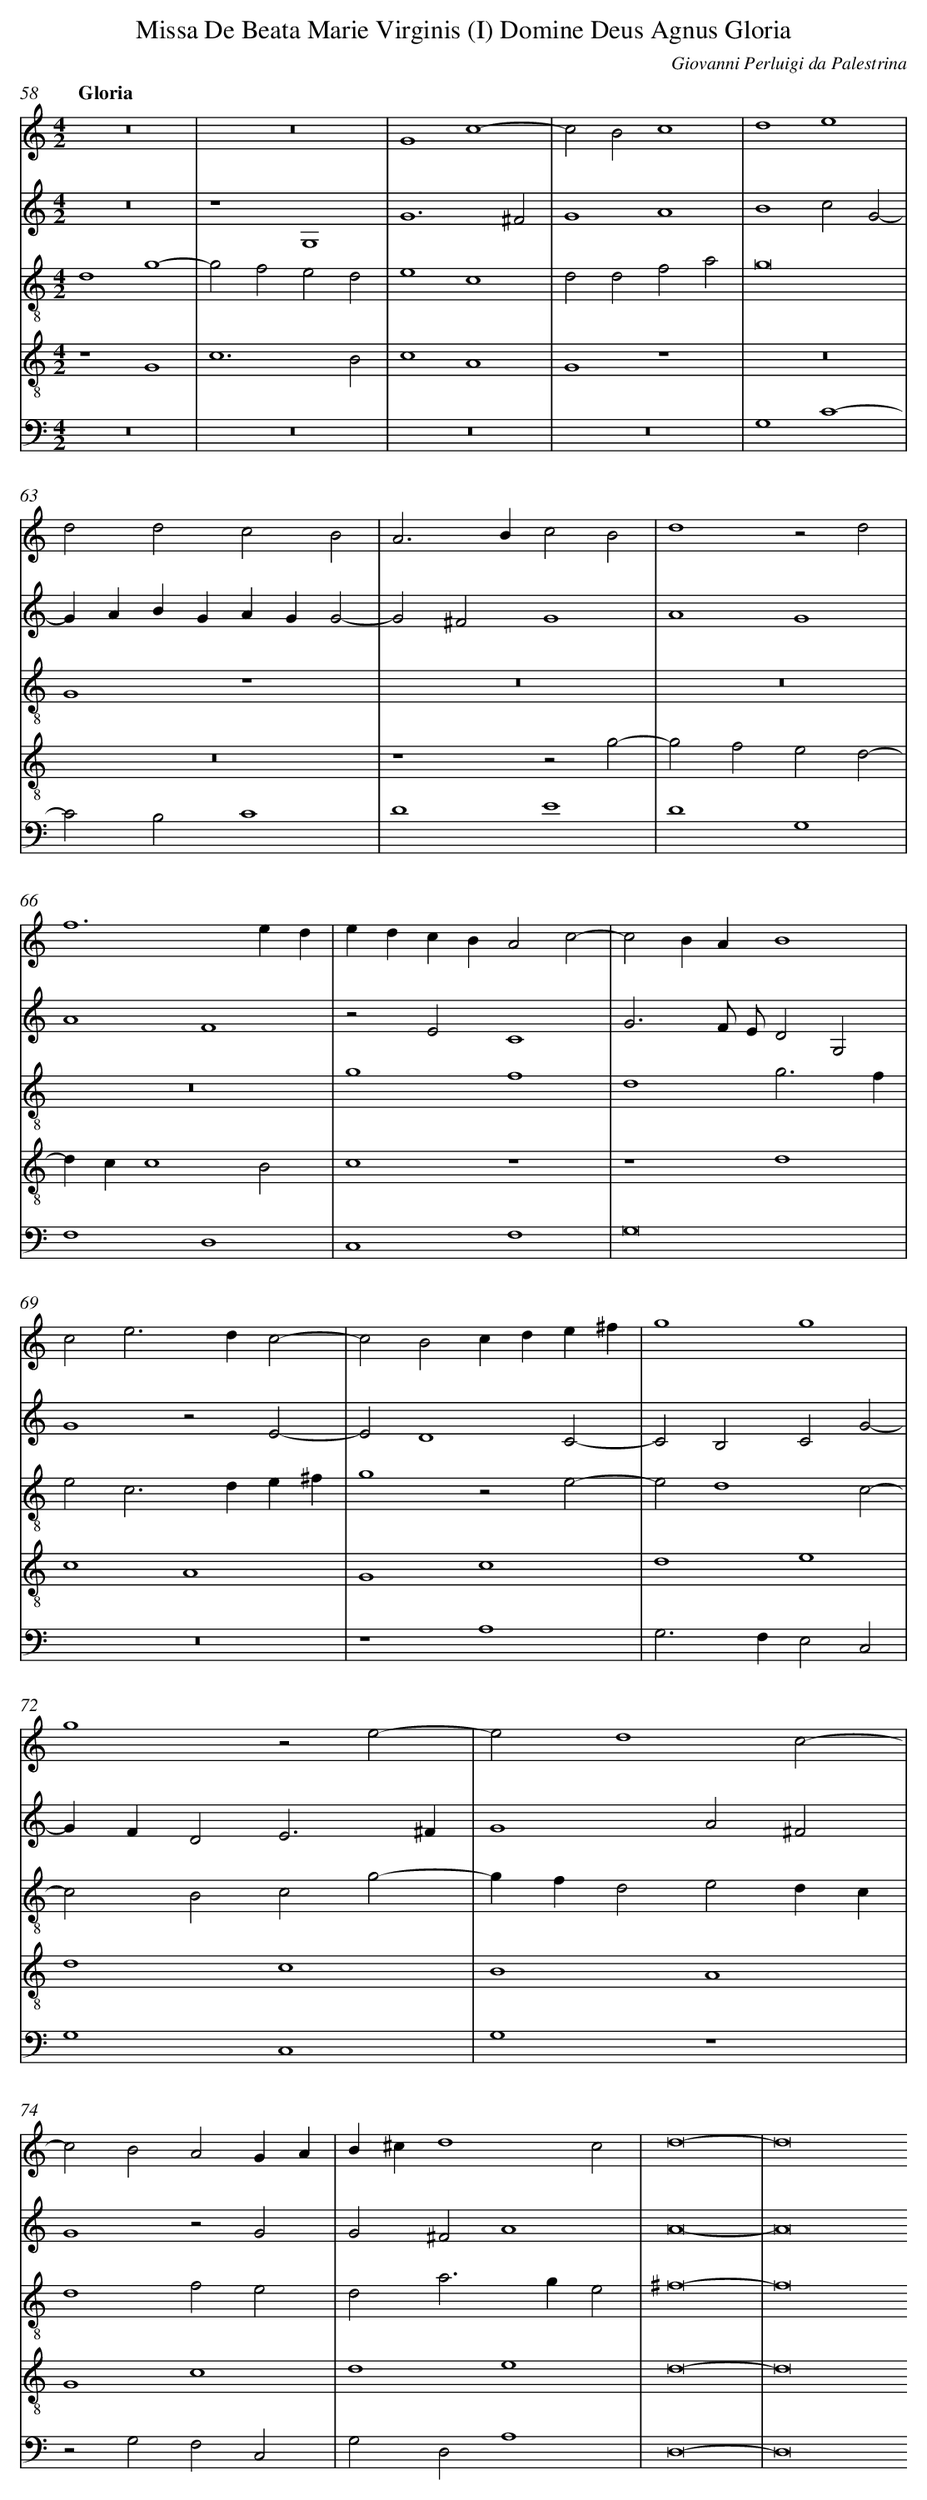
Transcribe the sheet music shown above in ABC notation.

X:1
T: Missa De Beata Marie Virginis (I) Domine Deus Agnus Gloria
C: Giovanni Perluigi da Palestrina
L: 1/4
M: 4/2
Q: "Gloria"
V: 1 clef=treble
V: 2 clef=treble
V: 3 clef=treble-8
V: 4 clef=treble-8
V: 5 clef=bass
K: C
[V:1] z8 |
[V:2] z8 |
[V:3] d4g4- |
[V:4] z4G4 |
[V:5] z8 |
[V:1] z8 |
[V:2] z4G,4 |
[V:3] g2f2e2d2 |
[V:4] c6B2 |
[V:5] z8 |
[V:1] G4c4- |
[V:2] G6^F2 |
[V:3] e4c4 |
[V:4] c4A4 |
[V:5] z8 |
[V:1] c2B2c4 |
[V:2] G4A4 |
[V:3] d2d2f2a2 |
[V:4] G4z4 |
[V:5] z8 |
[V:1] d4e4 |
[V:2] B4c2G2- |
[V:3] g8 |
[V:4] z8 |
[V:5] G,4C4- |
[V:1] d2d2c2B2 |
[V:2] GABGAGG2- |
[V:3] G4z4 |
[V:4] z8 |
[V:5] C2B,2C4 |
[V:1] A2>B2c2B2 |
[V:2] G2^F2G4 |
[V:3] z8 |
[V:4] z4z2g2- |
[V:5] D4E4 |
[V:1] d4z2d2 |
[V:2] A4G4 |
[V:3] z8 |
[V:4] g2f2e2d2- |
[V:5] D4G,4 |
[V:1] f6ed |
[V:2] A4F4 |
[V:3] z8 |
[V:4] dcc4B2 |
[V:5] F,4D,4 |
[V:1] edcBA2c2- |
[V:2] z2E2C4 |
[V:3] g4f4 |
[V:4] c4z4 |
[V:5] C,4F,4 |
[V:1] c2BAB4 |
[V:2] G3F/ E/D2G,2 |
[V:3] d4g3f |
[V:4] z4d4 |
[V:5] G,8 |
[V:1] c2e2>d2c2- |
[V:2] G4z2E2- |
[V:3] e2c2>d2e^f |
[V:4] c4A4 |
[V:5] z8 |
[V:1] c2B2cde^f |
[V:2] E2D4C2- |
[V:3] g4z2e2- |
[V:4] G4c4 |
[V:5] z4A,4 |
[V:1] g4g4 |
[V:2] C2B,2C2G2- |
[V:3] e2d4c2- |
[V:4] d4e4 |
[V:5] G,2>F,2E,2C,2 |
[V:1] g4z2e2- |
[V:2] GFD2E3^F |
[V:3] c2B2c2g2- |
[V:4] d4c4 |
[V:5] G,4C,4 |
[V:1] e2d4c2- |
[V:2] G4A2^F2 |
[V:3] gfd2e2dc |
[V:4] B4A4 |
[V:5] G,4z4 |
[V:1] c2B2A2GA |
[V:2] G4z2G2 |
[V:3] d4f2e2 |
[V:4] G4c4 |
[V:5] z2G,2F,2C,2 |
[V:1] B^cd4c2 |
[V:2] G2^F2A4 |
[V:3] d2a2>g2e2 |
[V:4] d4e4 |
[V:5] G,2D,2A,4 |
[V:1] d8- |
[V:2] A8- |
[V:3] ^f8- |
[V:4] d8- |
[V:5] D,8- |
[V:1] d8
[V:2] A8
[V:3] f8
[V:4] d8
[V:5] D,8
